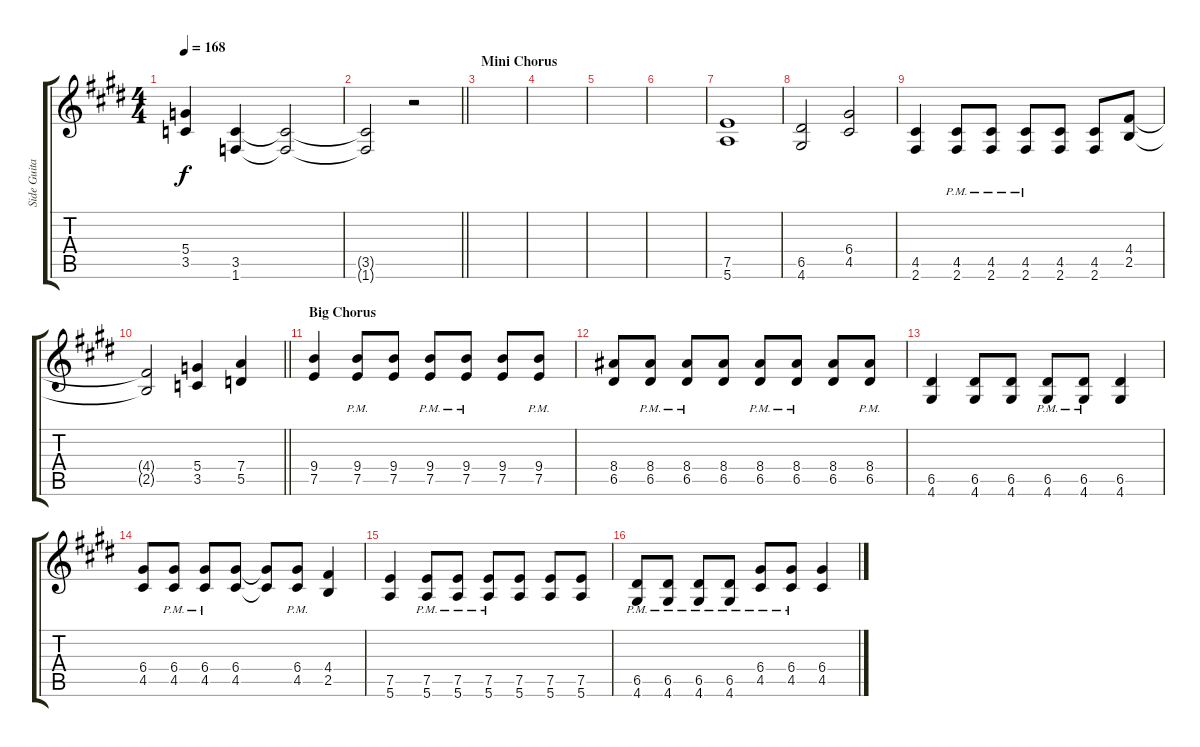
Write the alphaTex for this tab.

\track ("Side Guitar" "Side Guita") {instrument overdrivenguitar}
\staff {score tabs}
\tuning (E4 B3 G3 D3 A2 E2) {hide}
\ts (4 4)
\tempo 168
\clef g2
\ks e
(5.4{t} 3.5{t}).4{dy f} (3.5 1.6).4 (3.5{t} 1.6{t}).2 |
\barLineRight lightlight
(3.5{t} 1.6{t}).2 r.2 |
\section ("" "Mini Chorus")
|
|
|
|
(7.5 5.6).1 |
(6.5 4.6).2 (6.4 4.5).2 |
(4.5 2.6).4 (4.5{pm} 2.6{pm}).8 (4.5{pm} 2.6{pm}).8 (4.5{pm} 2.6{pm}).8 (4.5 2.6).8 (4.5 2.6).8 (4.4 2.5).8 |
\barLineRight lightlight
(4.4{t} 2.5{t}).2 (5.4 3.5).4 (7.4 5.5).4 |
\section ("" "Big Chorus")
(9.4 7.5).4 (9.4{pm} 7.5{pm}).8 (9.4 7.5).8 (9.4{pm} 7.5{pm}).8 (9.4{pm} 7.5{pm}).8 (9.4 7.5).8 (9.4{pm} 7.5{pm}).8 |
(8.4 6.5).8 (8.4{pm} 6.5{pm}).8 (8.4{pm} 6.5{pm}).8 (8.4 6.5).8 (8.4{pm} 6.5{pm}).8 (8.4{pm} 6.5{pm}).8 (8.4 6.5).8 (8.4{pm} 6.5{pm}).8 |
(6.5 4.6).4 (6.5 4.6).8 (6.5 4.6).8 (6.5{pm} 4.6{pm}).8 (6.5{pm} 4.6{pm}).8 (6.5 4.6).4 |
(6.4 4.5).8 (6.4{pm} 4.5{pm}).8 (6.4{pm} 4.5{pm}).8 (6.4 4.5).8 (6.4{t} 4.5{t}).8 (6.4{pm} 4.5{pm}).8 (4.4 2.5).4 |
(7.5 5.6).4 (7.5{pm} 5.6{pm}).8 (7.5{pm} 5.6{pm}).8 (7.5{pm} 5.6{pm}).8 (7.5 5.6).8 (7.5 5.6).8 (7.5 5.6).8 |
(6.5{pm} 4.6{pm}).8 (6.5{pm} 4.6{pm}).8 (6.5{pm} 4.6{pm}).8 (6.5{pm} 4.6{pm}).8 (6.4{pm} 4.5{pm}).8 (6.4{pm} 4.5{pm}).8 (6.4 4.5).4
